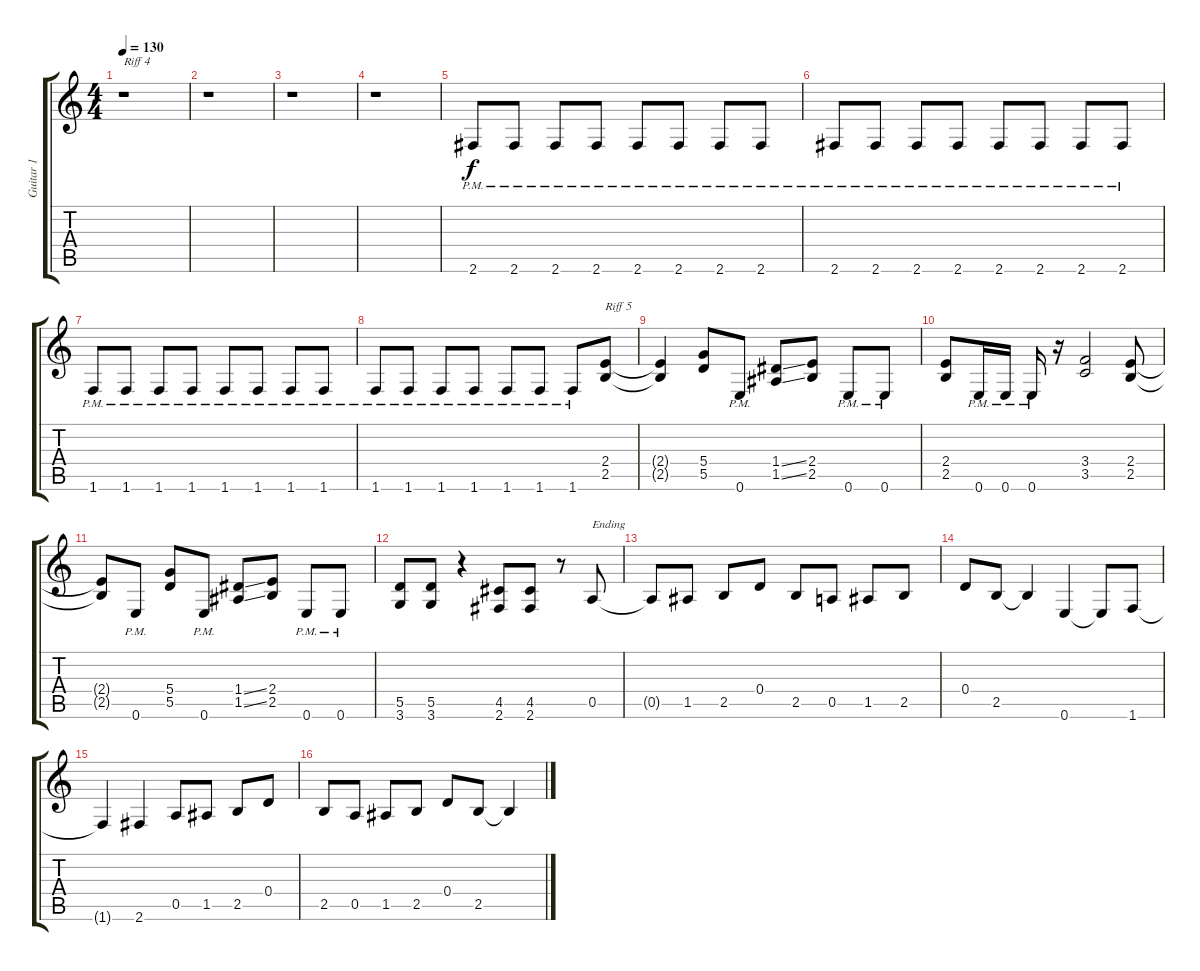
\track ("Guitar 1" "Guitar 1") {instrument distortionguitar}
\staff {score tabs}
\tuning (E4 B3 G3 D3 A2 E2) {hide}
\ts (4 4)
\tempo 130
\clef g2
\ks c
r.1{txt "Riff 4" dy f} |
r.1 |
r.1 |
r.1 |
2.6{pm}.8{volume 7} 2.6{pm}.8 2.6{pm}.8 2.6{pm}.8 2.6{pm}.8 2.6{pm}.8 2.6{pm}.8 2.6{pm}.8 |
2.6{pm}.8 2.6{pm}.8 2.6{pm}.8 2.6{pm}.8 2.6{pm}.8 2.6{pm}.8{volume 8} 2.6{pm}.8{volume 9} 2.6{pm}.8{volume 10} |
1.6{pm}.8{volume 11} 1.6{pm}.8{volume 11} 1.6{pm}.8{volume 12} 1.6{pm}.8{volume 12} 1.6{pm}.8{volume 13} 1.6{pm}.8 1.6{pm}.8 1.6{pm}.8 |
1.6{pm}.8 1.6{pm}.8 1.6{pm}.8 1.6{pm}.8 1.6{pm}.8 1.6{pm}.8 1.6{pm}.8 (2.4 2.5).8{txt "Riff 5"} |
(2.4{t} 2.5{t}).4 (5.4 5.5).8 0.6{pm}.8 (1.4{ss} 1.5{ss}).8 (2.4 2.5).8 0.6{pm}.8 0.6{pm}.8 |
(2.4 2.5).8 0.6{pm}.16 0.6{pm}.16 0.6{pm}.16 r.16 (3.4 3.5).2 (2.4 2.5).8 |
(2.4{t} 2.5{t}).8 0.6{pm}.8 (5.4 5.5).8 0.6{pm}.8 (1.4{ss} 1.5{ss}).8 (2.4 2.5).8 0.6{pm}.8 0.6{pm}.8 |
(5.5 3.6).8 (5.5 3.6).8 r.4 (4.5 2.6).8 (4.5 2.6).8 r.8 0.5.8{txt "Ending"} |
0.5{t}.8 1.5.8 2.5.8 0.4.8 2.5.8 0.5.8 1.5.8 2.5.8 |
0.4.8 2.5.8 2.5{t}.4 0.6.4 0.6{t}.8 1.6.8 |
1.6{t}.4 2.6.4 0.5.8 1.5.8 2.5.8 0.4.8 |
2.5.8 0.5.8 1.5.8 2.5.8 0.4.8 2.5.8 2.5{t}.4
